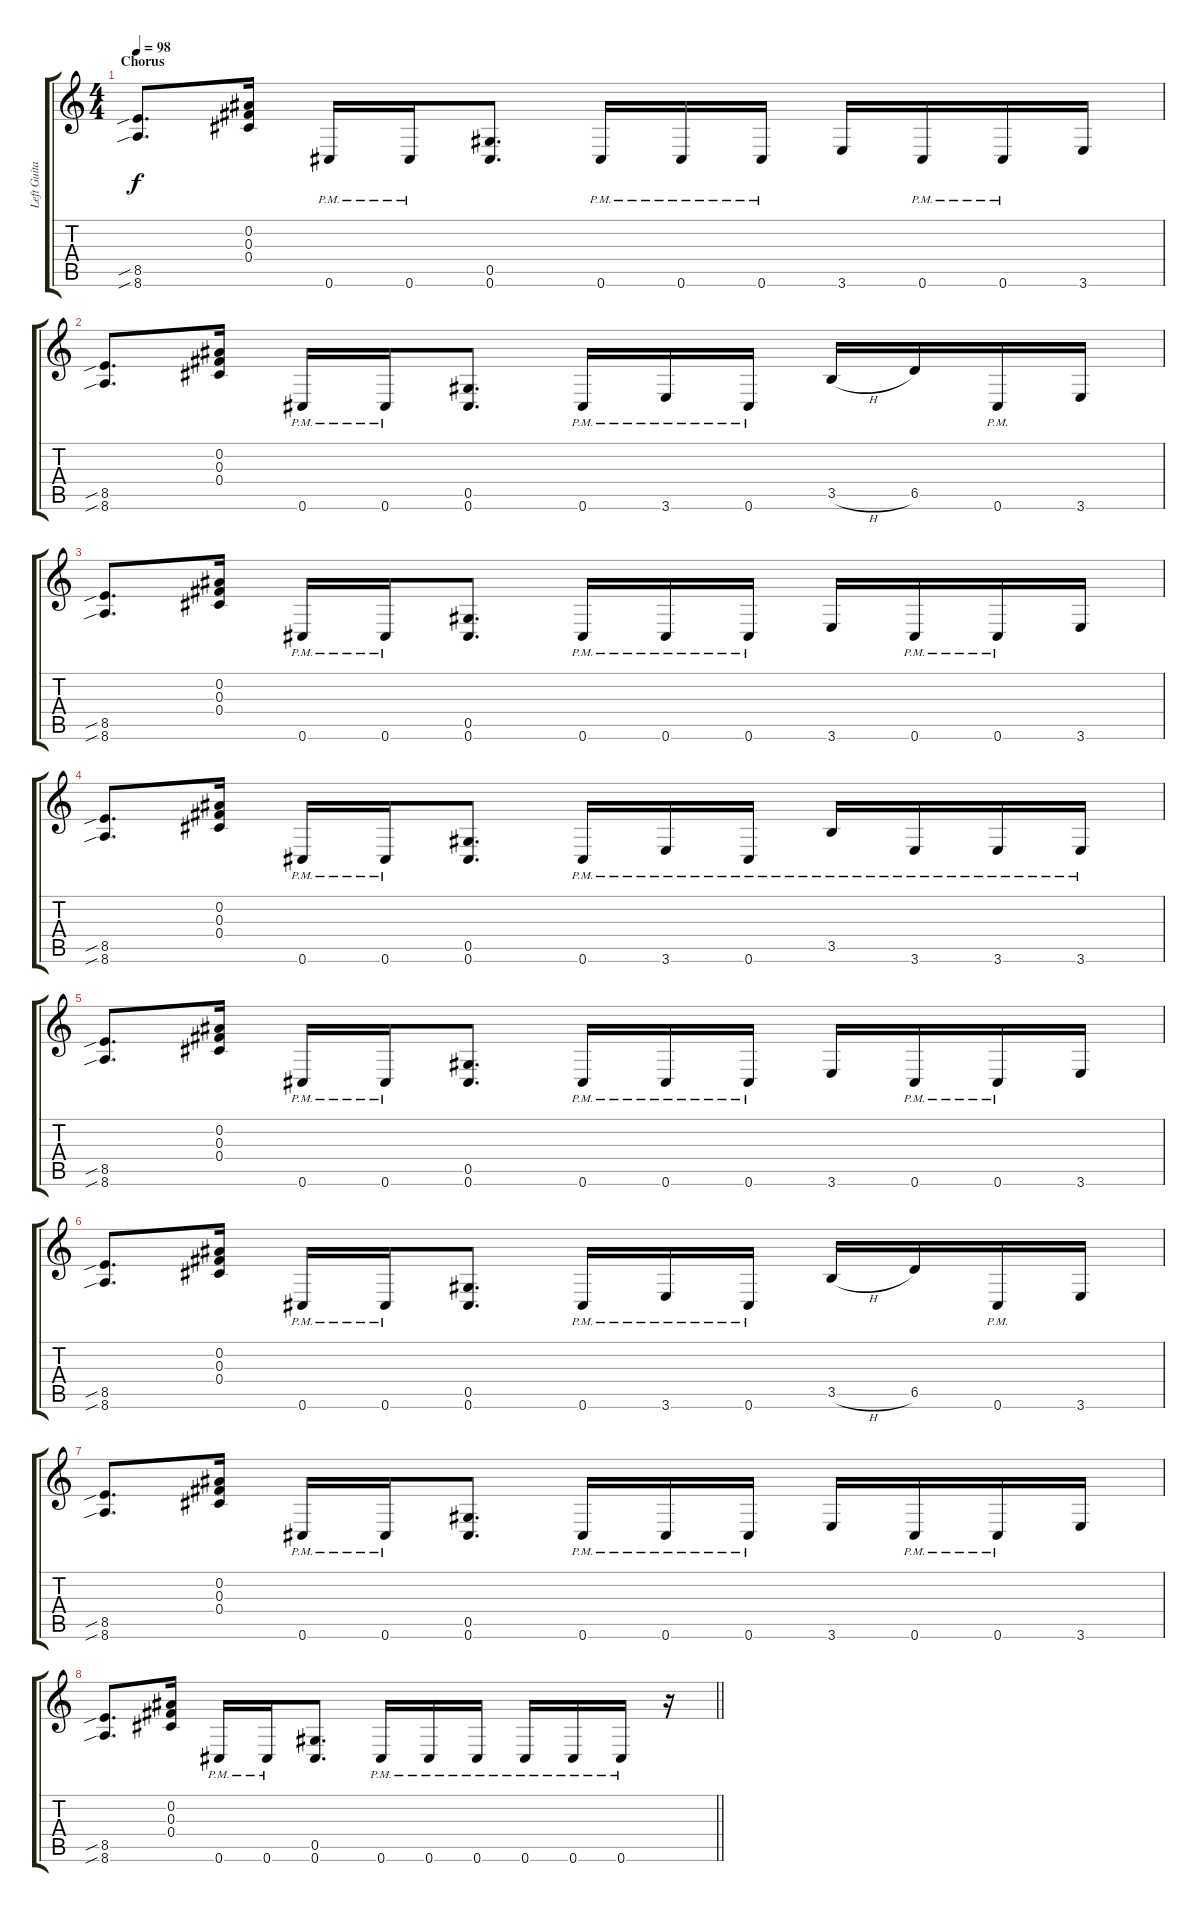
\track ("Left Guitar" "Left Guita") {instrument distortionguitar}
\staff {score tabs}
\tuning (Eb4 Bb3 Gb3 Db3 Ab2 Db2) {hide}
\ts (4 4)
\section ("" "Chorus")
\tempo 98
\clef g2
\ks c
(8.5{sib} 8.6{sib}).8{d dy f} (0.2 0.3 0.4).16 0.6{pm}.16 0.6{pm}.16 (0.5 0.6).8{d} 0.6{pm}.16 0.6{pm}.16 0.6{pm}.16 3.6.16 0.6{pm}.16 0.6{pm}.16 3.6.16 |
(8.5{sib} 8.6{sib}).8{d} (0.2 0.3 0.4).16 0.6{pm}.16 0.6{pm}.16 (0.5 0.6).8{d} 0.6{pm}.16 3.6{pm}.16 0.6{pm}.16 3.5{h}.16 6.5.16 0.6{pm}.16 3.6.16 |
(8.5{sib} 8.6{sib}).8{d} (0.2 0.3 0.4).16 0.6{pm}.16 0.6{pm}.16 (0.5 0.6).8{d} 0.6{pm}.16 0.6{pm}.16 0.6{pm}.16 3.6.16 0.6{pm}.16 0.6{pm}.16 3.6.16 |
(8.5{sib} 8.6{sib}).8{d} (0.2 0.3 0.4).16 0.6{pm}.16 0.6{pm}.16 (0.5 0.6).8{d} 0.6{pm}.16 3.6{pm}.16 0.6{pm}.16 3.5{pm}.16 3.6{pm}.16 3.6{pm}.16 3.6{pm}.16 |
(8.5{sib} 8.6{sib}).8{d} (0.2 0.3 0.4).16 0.6{pm}.16 0.6{pm}.16 (0.5 0.6).8{d} 0.6{pm}.16 0.6{pm}.16 0.6{pm}.16 3.6.16 0.6{pm}.16 0.6{pm}.16 3.6.16 |
(8.5{sib} 8.6{sib}).8{d} (0.2 0.3 0.4).16 0.6{pm}.16 0.6{pm}.16 (0.5 0.6).8{d} 0.6{pm}.16 3.6{pm}.16 0.6{pm}.16 3.5{h}.16 6.5.16 0.6{pm}.16 3.6.16 |
(8.5{sib} 8.6{sib}).8{d} (0.2 0.3 0.4).16 0.6{pm}.16 0.6{pm}.16 (0.5 0.6).8{d} 0.6{pm}.16 0.6{pm}.16 0.6{pm}.16 3.6.16 0.6{pm}.16 0.6{pm}.16 3.6.16 |
\barLineRight lightlight
(8.5{sib} 8.6{sib}).8{d} (0.2 0.3 0.4).16 0.6{pm}.16 0.6{pm}.16 (0.5 0.6).8{d} 0.6{pm}.16 0.6{pm}.16 0.6{pm}.16 0.6{pm}.16 0.6{pm}.16 0.6{pm}.16 r.16
